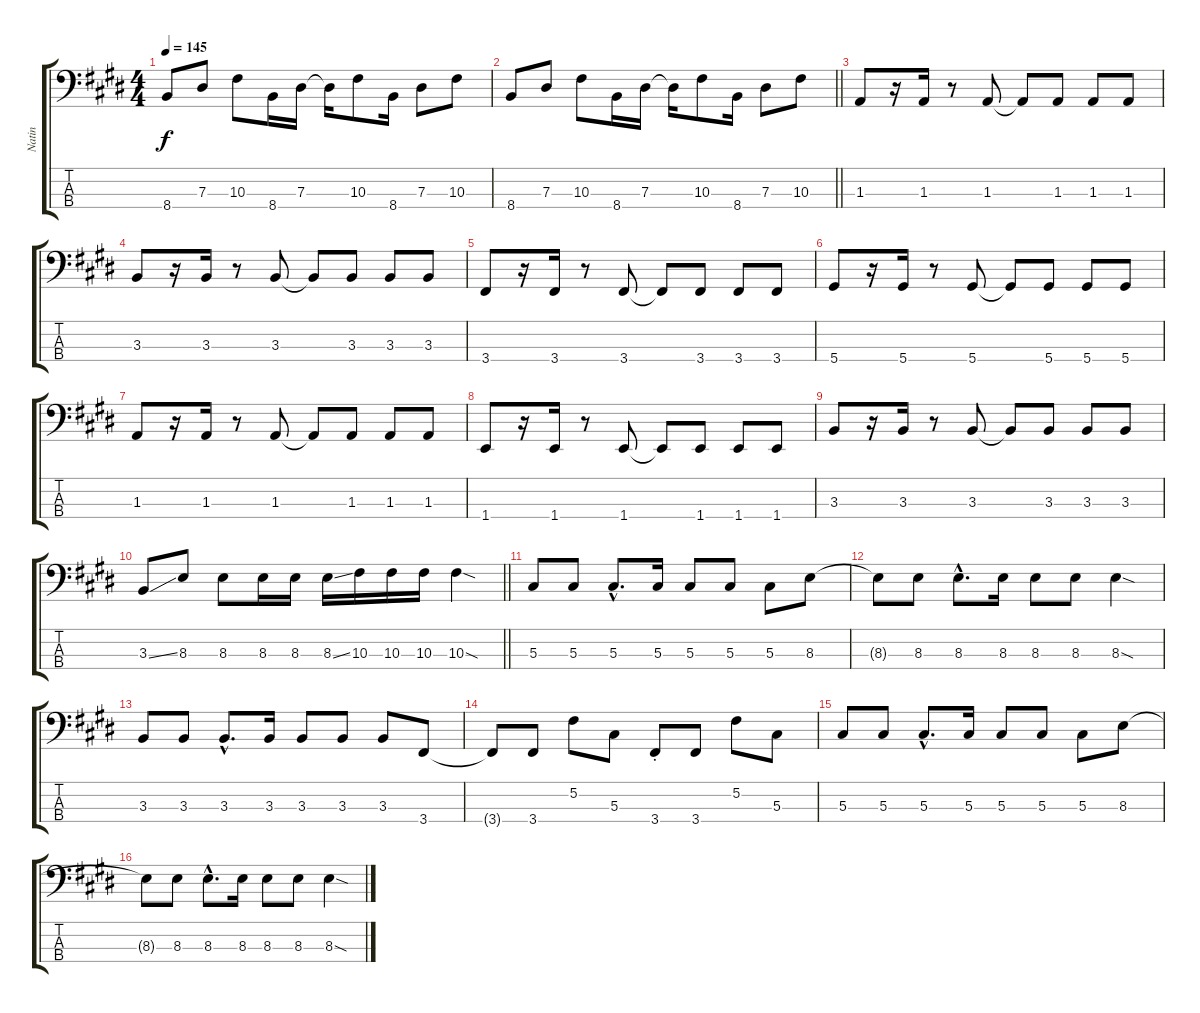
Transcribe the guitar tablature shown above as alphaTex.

\track ("Natin" "Natin") {instrument electricbasspick}
\staff {score tabs}
\tuning (Gb2 Db2 Ab1 Eb1) {hide}
\ts (4 4)
\tempo 145
\clef f4
\ks c#minor
8.4.8{dy f} 7.3.8 10.3.8 8.4.16 7.3.16 7.3{t}.16 10.3.8 8.4.16 7.3.8 10.3.8 |
\barLineRight lightlight
8.4.8 7.3.8 10.3.8 8.4.16 7.3.16 7.3{t}.16 10.3.8 8.4.16 7.3.8 10.3.8 |
1.3.8 r.16 1.3.16 r.8 1.3.8 1.3{t}.8 1.3.8 1.3.8 1.3.8 |
3.3.8 r.16 3.3.16 r.8 3.3.8 3.3{t}.8 3.3.8 3.3.8 3.3.8 |
3.4.8 r.16 3.4.16 r.8 3.4.8 3.4{t}.8 3.4.8 3.4.8 3.4.8 |
5.4.8 r.16 5.4.16 r.8 5.4.8 5.4{t}.8 5.4.8 5.4.8 5.4.8 |
1.3.8 r.16 1.3.16 r.8 1.3.8 1.3{t}.8 1.3.8 1.3.8 1.3.8 |
1.4.8 r.16 1.4.16 r.8 1.4.8 1.4{t}.8 1.4.8 1.4.8 1.4.8 |
3.3.8 r.16 3.3.16 r.8 3.3.8 3.3{t}.8 3.3.8 3.3.8 3.3.8 |
\barLineRight lightlight
3.3{ss}.8 8.3.8 8.3.8 8.3.16 8.3.16 8.3{ss}.16 10.3.16 10.3.16 10.3.16 10.3{sod}.4 |
5.3.8 5.3.8 5.3{hac}.8{d} 5.3.16 5.3.8 5.3.8 5.3.8 8.3.8 |
8.3{t}.8 8.3.8 8.3{hac}.8{d} 8.3.16 8.3.8 8.3.8 8.3{sod}.4 |
3.3.8 3.3.8 3.3{hac}.8{d} 3.3.16 3.3.8 3.3.8 3.3.8 3.4.8 |
3.4{t}.8 3.4.8 5.2.8 5.3.8 3.4{st}.8 3.4.8 5.2.8 5.3.8 |
5.3.8 5.3.8 5.3{hac}.8{d} 5.3.16 5.3.8 5.3.8 5.3.8 8.3.8 |
8.3{t}.8 8.3.8 8.3{hac}.8{d} 8.3.16 8.3.8 8.3.8 8.3{sod}.4
